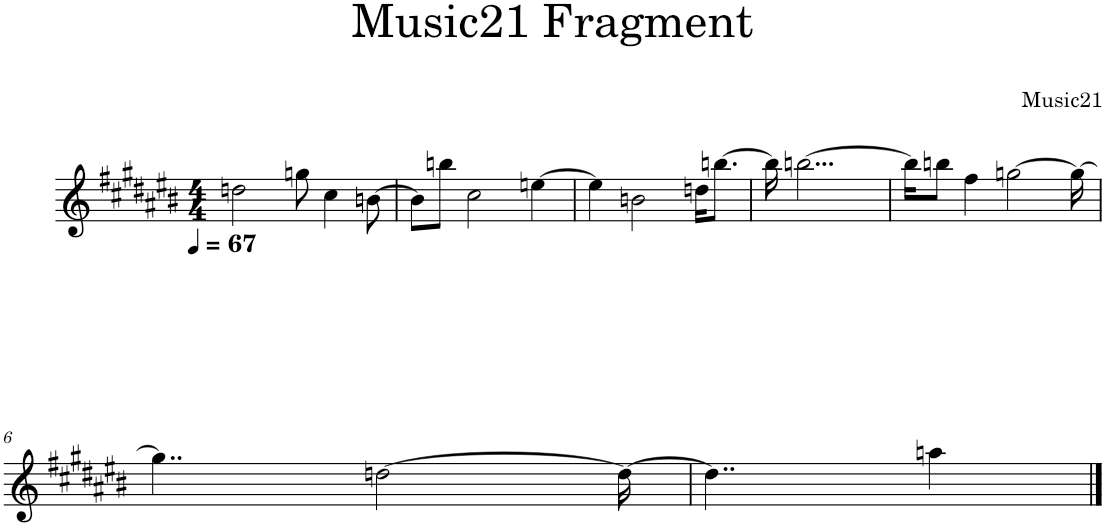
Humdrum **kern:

**kern
*part1
*staff1
*I"Piano
*I'Pno
*clefG2
*k[f#c#g#d#a#e#b#]
*C#:
*M4/4
*MM67
=1
2ddn\
8ggn\
4cc#\
[8bn\
=2
8b\L]
8bbn\J
2cc#\
[4een\
=3
4ee\]
2bn\
16ddn\KL
[8.bbn\J
=4
16bb\]
[2...bbn\
=5
16bb\KL]
8bbn\J
4ff#\
[2ggn\
16gg\_
!!LO:LB:g=z
=6
4..gg\]
[2ddn\
16dd\_
=7
4..dd\]
4aan\
==
*-
